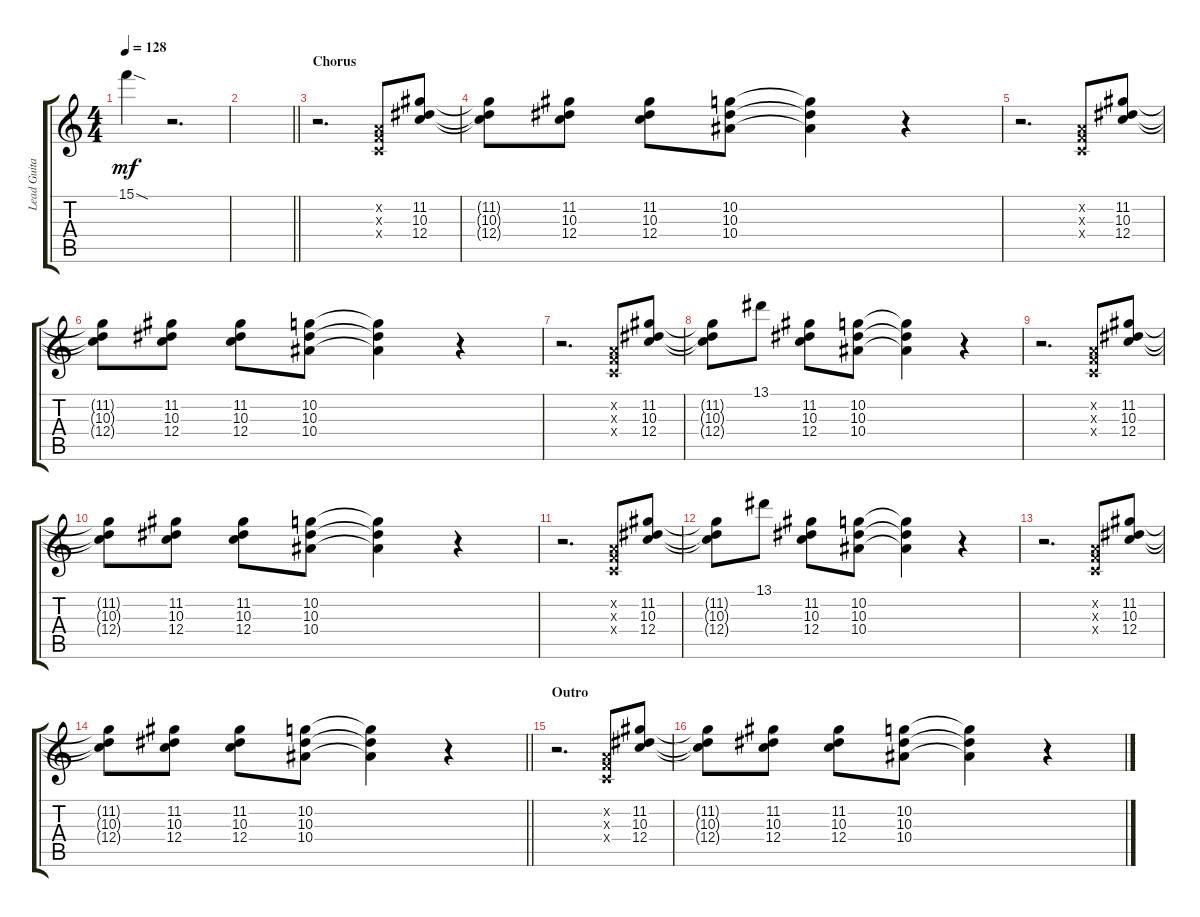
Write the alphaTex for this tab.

\track ("Lead Guitar 2" "Lead Guita") {instrument distortionguitar}
\staff {score tabs}
\tuning (D4 A3 F3 C3 G2 C2) {hide}
\ts (4 4)
\tempo 128
\clef g2
\ks c
15.1{sod t}.4{dy mf} r.2{d} |
\barLineRight lightlight
|
\section ("" "Chorus")
r.2{d} (0.2{x} 0.3{x} 0.4{x}).8 (11.2 10.3 12.4).8 |
(11.2{t} 10.3{t} 12.4{t}).8 (11.2 10.3 12.4).8 (11.2 10.3 12.4).8 (10.2 10.3 10.4).8 (10.2{t} 10.3{t} 10.4{t}).4 r.4 |
r.2{d} (0.2{x} 0.3{x} 0.4{x}).8 (11.2 10.3 12.4).8 |
(11.2{t} 10.3{t} 12.4{t}).8 (11.2 10.3 12.4).8 (11.2 10.3 12.4).8 (10.2 10.3 10.4).8 (10.2{t} 10.3{t} 10.4{t}).4 r.4 |
r.2{d} (0.2{x} 0.3{x} 0.4{x}).8 (11.2 10.3 12.4).8 |
(11.2{t} 10.3{t} 12.4{t}).8 13.1.8 (11.2 10.3 12.4).8 (10.2 10.3 10.4).8 (10.2{t} 10.3{t} 10.4{t}).4 r.4 |
r.2{d} (0.2{x} 0.3{x} 0.4{x}).8 (11.2 10.3 12.4).8 |
(11.2{t} 10.3{t} 12.4{t}).8 (11.2 10.3 12.4).8 (11.2 10.3 12.4).8 (10.2 10.3 10.4).8 (10.2{t} 10.3{t} 10.4{t}).4 r.4 |
r.2{d} (0.2{x} 0.3{x} 0.4{x}).8 (11.2 10.3 12.4).8 |
(11.2{t} 10.3{t} 12.4{t}).8 13.1.8 (11.2 10.3 12.4).8 (10.2 10.3 10.4).8 (10.2{t} 10.3{t} 10.4{t}).4 r.4 |
r.2{d} (0.2{x} 0.3{x} 0.4{x}).8 (11.2 10.3 12.4).8 |
\barLineRight lightlight
(11.2{t} 10.3{t} 12.4{t}).8 (11.2 10.3 12.4).8 (11.2 10.3 12.4).8 (10.2 10.3 10.4).8 (10.2{t} 10.3{t} 10.4{t}).4 r.4 |
\section ("" "Outro")
r.2{d} (0.2{x} 0.3{x} 0.4{x}).8 (11.2 10.3 12.4).8 |
(11.2{t} 10.3{t} 12.4{t}).8 (11.2 10.3 12.4).8 (11.2 10.3 12.4).8 (10.2 10.3 10.4).8 (10.2{t} 10.3{t} 10.4{t}).4 r.4
